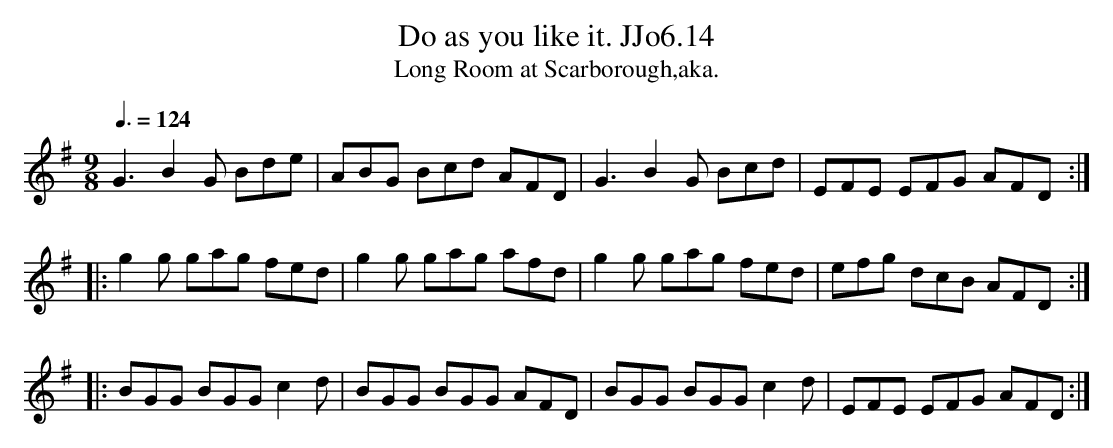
X:1
T:Do as you like it. JJo6.14
T:Long Room at Scarborough,aka.
M:9/8
L:1/8
Q:3/8=124
K:G
G3B2G Bde|ABG Bcd AFD|G3B2G Bcd|EFE EFG AFD:|
|:g2g gag fed|g2g gag afd|g2g gag fed|efg dcB AFD:|
|:BGG BGGc2d|BGG BGG AFD|BGG BGGc2d|EFE EFG AFD:|
